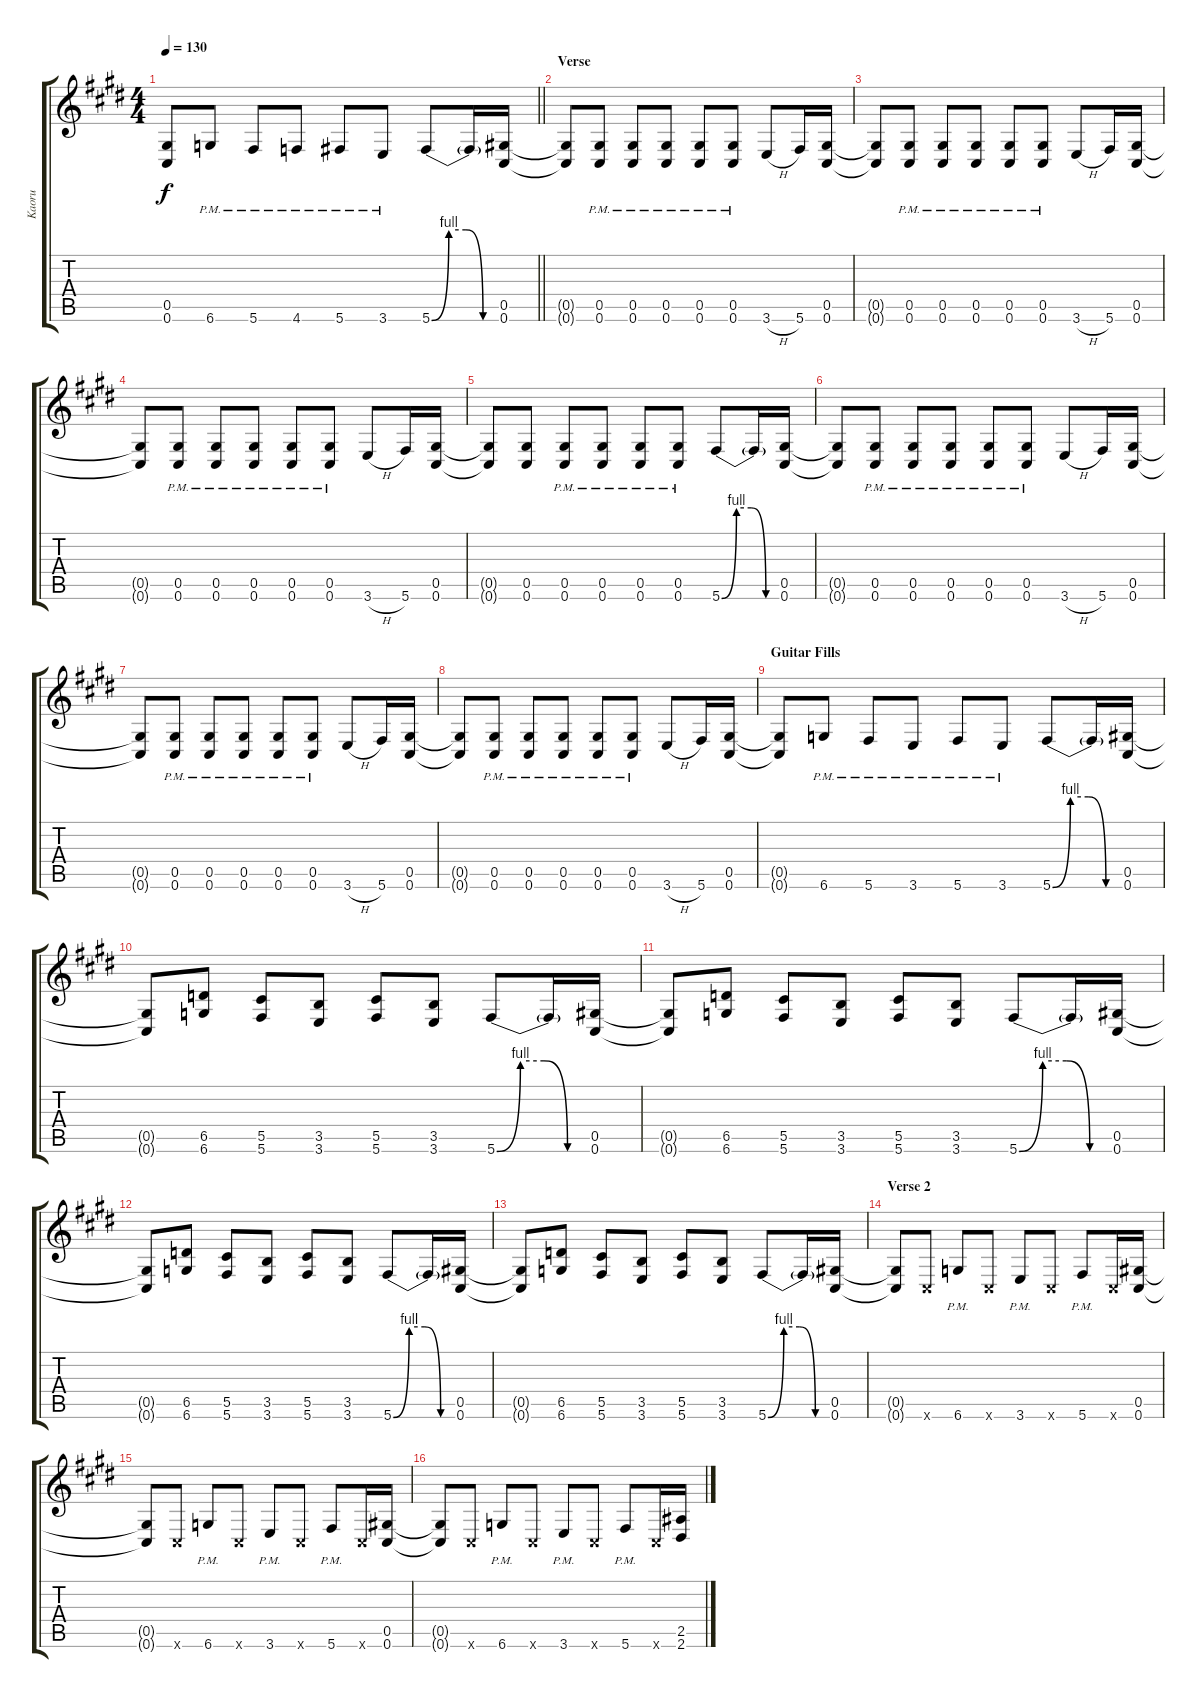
\track ("Kaoru" "Kaoru") {instrument distortionguitar}
\staff {score tabs}
\tuning (Eb4 Bb3 Gb3 Db3 Ab2 Db2) {hide}
\ts (4 4)
\tempo 130
\clef g2
\barLineRight lightlight
\ks e
(0.5{t} 0.6{t}).8{dy f} 6.6{pm}.8 5.6{pm}.8 4.6{pm}.8 5.6{pm}.8 3.6{pm}.8 5.6{be (custom 0 0 15 4 30 4 45 0 60 0)}.8 5.6{t}.16 (0.5 0.6).16 |
\section ("" "Verse")
(0.5{t} 0.6{t}).8 (0.5{pm} 0.6{pm}).8 (0.5{pm} 0.6{pm}).8 (0.5{pm} 0.6{pm}).8 (0.5{pm} 0.6{pm}).8 (0.5{pm} 0.6{pm}).8 3.6{h}.8 5.6.16 (0.5 0.6).16 |
(0.5{t} 0.6{t}).8 (0.5{pm} 0.6{pm}).8 (0.5{pm} 0.6{pm}).8 (0.5{pm} 0.6{pm}).8 (0.5{pm} 0.6{pm}).8 (0.5{pm} 0.6{pm}).8 3.6{h}.8 5.6.16 (0.5 0.6).16 |
(0.5{t} 0.6{t}).8 (0.5{pm} 0.6{pm}).8 (0.5{pm} 0.6{pm}).8 (0.5{pm} 0.6{pm}).8 (0.5{pm} 0.6{pm}).8 (0.5{pm} 0.6{pm}).8 3.6{h}.8 5.6.16 (0.5 0.6).16 |
(0.5{t} 0.6{t}).8 (0.5 0.6).8 (0.5{pm} 0.6{pm}).8 (0.5{pm} 0.6{pm}).8 (0.5{pm} 0.6{pm}).8 (0.5{pm} 0.6{pm}).8 5.6{be (custom 0 0 15 4 30 4 45 0 60 0)}.8 5.6{t}.16 (0.5 0.6).16 |
(0.5{t} 0.6{t}).8 (0.5{pm} 0.6{pm}).8 (0.5{pm} 0.6{pm}).8 (0.5{pm} 0.6{pm}).8 (0.5{pm} 0.6{pm}).8 (0.5{pm} 0.6{pm}).8 3.6{h}.8 5.6.16 (0.5 0.6).16 |
(0.5{t} 0.6{t}).8 (0.5{pm} 0.6{pm}).8 (0.5{pm} 0.6{pm}).8 (0.5{pm} 0.6{pm}).8 (0.5{pm} 0.6{pm}).8 (0.5{pm} 0.6{pm}).8 3.6{h}.8 5.6.16 (0.5 0.6).16 |
(0.5{t} 0.6{t}).8 (0.5{pm} 0.6{pm}).8 (0.5{pm} 0.6{pm}).8 (0.5{pm} 0.6{pm}).8 (0.5{pm} 0.6{pm}).8 (0.5{pm} 0.6{pm}).8 3.6{h}.8 5.6.16 (0.5 0.6).16 |
\section ("" "Guitar Fills")
(0.5{t} 0.6{t}).8 6.6{pm}.8 5.6{pm}.8 3.6{pm}.8 5.6{pm}.8 3.6{pm}.8 5.6{be (custom 0 0 15 4 30 4 45 0 60 0)}.8 5.6{t}.16 (0.5 0.6).16 |
(0.5{t} 0.6{t}).8 (6.5 6.6).8 (5.5 5.6).8 (3.5 3.6).8 (5.5 5.6).8 (3.5 3.6).8 5.6{be (custom 0 0 15 4 30 4 45 0 60 0)}.8 5.6{t}.16 (0.5 0.6).16 |
(0.5{t} 0.6{t}).8 (6.5 6.6).8 (5.5 5.6).8 (3.5 3.6).8 (5.5 5.6).8 (3.5 3.6).8 5.6{be (custom 0 0 15 4 30 4 45 0 60 0)}.8 5.6{t}.16 (0.5 0.6).16 |
(0.5{t} 0.6{t}).8 (6.5 6.6).8 (5.5 5.6).8 (3.5 3.6).8 (5.5 5.6).8 (3.5 3.6).8 5.6{be (custom 0 0 15 4 30 4 45 0 60 0)}.8 5.6{t}.16 (0.5 0.6).16 |
(0.5{t} 0.6{t}).8 (6.5 6.6).8 (5.5 5.6).8 (3.5 3.6).8 (5.5 5.6).8 (3.5 3.6).8 5.6{be (custom 0 0 15 4 30 4 45 0 60 0)}.8 5.6{t}.16 (0.5 0.6).16 |
\section ("" "Verse 2")
(0.5{t} 0.6{t}).8 0.6{x}.8 6.6{pm}.8 0.6{x}.8 3.6{pm}.8 0.6{x}.8 5.6{pm}.8 0.6{x}.16 (0.5 0.6).16 |
(0.5{t} 0.6{t}).8 0.6{x}.8 6.6{pm}.8 0.6{x}.8 3.6{pm}.8 0.6{x}.8 5.6{pm}.8 0.6{x}.16 (0.5 0.6).16 |
(0.5{t} 0.6{t}).8 0.6{x}.8 6.6{pm}.8 0.6{x}.8 3.6{pm}.8 0.6{x}.8 5.6{pm}.8 0.6{x}.16 (2.5 2.6).16
